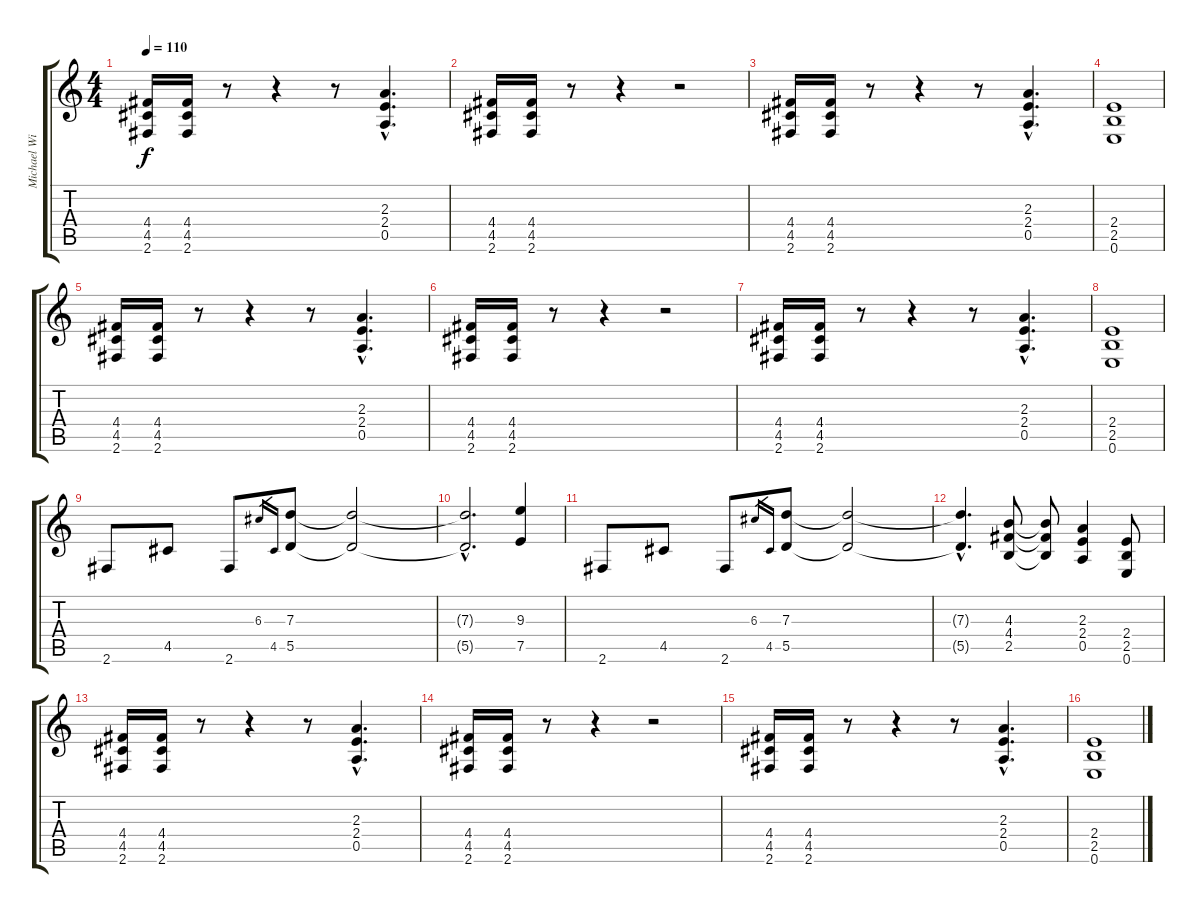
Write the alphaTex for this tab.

\track ("Michael Wilton (Rhythm Guitar)" "Michael Wi") {instrument distortionguitar}
\staff {score tabs}
\tuning (E4 B3 G3 D3 A2 E2) {hide}
\ts (4 4)
\tempo 110
\clef g2
\ks c
(4.4 4.5 2.6).16{dy f} (4.4 4.5 2.6).16 r.8 r.4 r.8 (2.3{hac} 2.4{hac} 0.5{hac}).4{d} |
(4.4 4.5 2.6).16 (4.4 4.5 2.6).16 r.8 r.4 r.2 |
(4.4 4.5 2.6).16 (4.4 4.5 2.6).16 r.8 r.4 r.8 (2.3{hac} 2.4{hac} 0.5{hac}).4{d} |
(2.4 2.5 0.6).1 |
(4.4 4.5 2.6).16 (4.4 4.5 2.6).16 r.8 r.4 r.8 (2.3{hac} 2.4{hac} 0.5{hac}).4{d} |
(4.4 4.5 2.6).16 (4.4 4.5 2.6).16 r.8 r.4 r.2 |
(4.4 4.5 2.6).16 (4.4 4.5 2.6).16 r.8 r.4 r.8 (2.3{hac} 2.4{hac} 0.5{hac}).4{d} |
(2.4 2.5 0.6).1 |
2.6.8 4.5.8 2.6.8 6.3.16{gr} 4.5.16{gr} (7.3 5.5).8 (7.3{t} 5.5{t}).2 |
(7.3{hac t} 5.5{hac t}).2{d} (9.3 7.5).4 |
2.6.8 4.5.8 2.6.8 6.3.16{gr} 4.5.16{gr} (7.3 5.5).8 (7.3{t} 5.5{t}).2 |
(7.3{hac t} 5.5{hac t}).4{d} (4.3 4.4 2.5).8 (4.3{t} 4.4{t} 2.5{t}).8 (2.3 2.4 0.5).4 (2.4 2.5 0.6).8 |
(4.4 4.5 2.6).16 (4.4 4.5 2.6).16 r.8 r.4 r.8 (2.3{hac} 2.4{hac} 0.5{hac}).4{d} |
(4.4 4.5 2.6).16 (4.4 4.5 2.6).16 r.8 r.4 r.2 |
(4.4 4.5 2.6).16 (4.4 4.5 2.6).16 r.8 r.4 r.8 (2.3{hac} 2.4{hac} 0.5{hac}).4{d} |
(2.4 2.5 0.6).1
